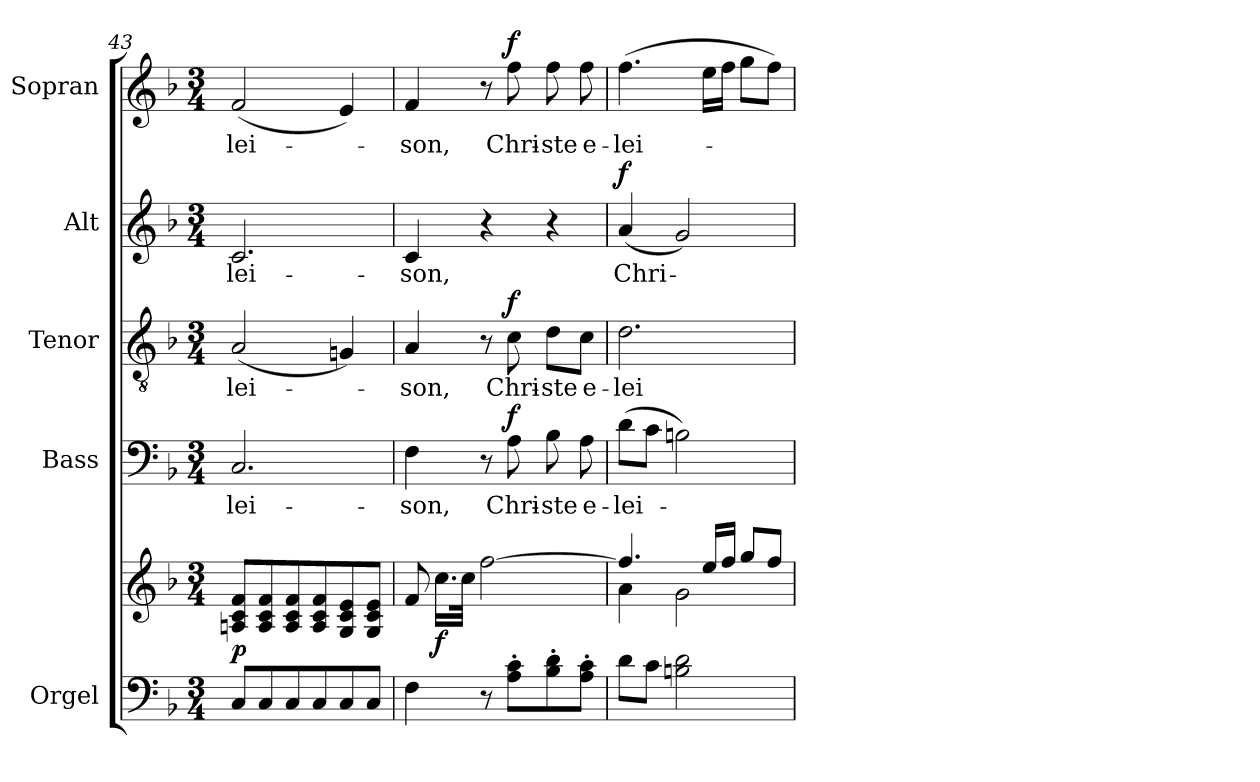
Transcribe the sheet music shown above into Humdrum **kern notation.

**kern	**kern	**dynam	**kern	**text	**dynam	**kern	**text	**dynam	**kern	**text	**dynam	**kern	**text	**dynam
*part5	*part5	*part5	*part4	*part4	*part4	*part3	*part3	*part3	*part2	*part2	*part2	*part1	*part1	*part1
*staff6	*staff5	*staff5/6	*staff4	*staff4	*staff4	*staff3	*staff3	*staff3	*staff2	*staff2	*staff2	*staff1	*staff1	*staff1
*I"Orgel	*	*	*I"Bass	*	*	*I"Tenor	*	*	*I"Alt	*	*	*I"Sopran	*	*
*I'Org.	*	*	*I'B	*	*	*I'T	*	*	*I'A	*	*	*I'S	*	*
*clefF4	*clefG2	*	*clefF4	*	*	*clefGv2	*	*	*clefG2	*	*	*clefG2	*	*
*k[b-]	*k[b-]	*	*k[b-]	*	*	*k[b-]	*	*	*k[b-]	*	*	*k[b-]	*	*
*F:	*F:	*	*F:	*	*	*F:	*	*	*F:	*	*	*F:	*	*
*M3/4	*M3/4	*	*M3/4	*	*	*M3/4	*	*	*M3/4	*	*	*M3/4	*	*
=43	=43	=43	=43	=43	=43	=43	=43	=43	=43	=43	=43	=43	=43	=43
!	!	!LO:DY:b	!	!LO:LY:b	!	!	!LO:LY:b	!	!	!LO:LY:b	!	!	!LO:LY:b	!
8C/L	8An/ 8c/ 8f/L	p	2.C/	-lei-	.	(<2A/	-lei-	.	2.c/	-lei-	.	(<2f/	-lei-	.
8C/	8A/ 8c/ 8f/	.	.	.	.	.	.	.	.	.	.	.	.	.
8C/	8A/ 8c/ 8f/	.	.	.	.	.	.	.	.	.	.	.	.	.
8C/	8A/ 8c/ 8f/	.	.	.	.	.	.	.	.	.	.	.	.	.
8C/	8G/ 8c/ 8e/	.	.	.	.	4Gn/)	.	.	.	.	.	4e/)	.	.
8C/J	8G/ 8c/ 8e/J	.	.	.	.	.	.	.	.	.	.	.	.	.
=44	=44	=44	=44	=44	=44	=44	=44	=44	=44	=44	=44	=44	=44	=44
!	!	!	!	!LO:LY:b	!	!	!LO:LY:b	!	!	!LO:LY:b	!	!	!LO:LY:b	!
4F\	8f/	.	4F\	-son,	.	4A/	-son,	.	4c/	-son,	.	4f/	-son,	.
!	!	!LO:DY:b	!	!	!	!	!	!	!	!	!	!	!	!
.	16.cc\LL	f	.	.	.	.	.	.	.	.	.	.	.	.
.	32cc\JJk	.	.	.	.	.	.	.	.	.	.	.	.	.
8r	[2ff\	.	8r	.	.	8r	.	.	4r	.	.	8r	.	.
!	!	!	!	!LO:LY:b	!LO:DY:a	!	!LO:LY:b	!LO:DY:a	!	!	!	!	!LO:LY:b	!LO:DY:a
8A\'> 8c\'>L	.	.	8A\	Chri-	f	8c\	Chri-	f	.	.	.	8ff\	Chri-	f
!	!	!	!	!LO:LY:b	!	!	!LO:LY:b	!	!	!	!	!	!LO:LY:b	!
8B-\'> 8d\'>	.	.	8B-\	-ste	.	8d\L	-ste	.	4r	.	.	8ff\	-ste	.
!	!	!	!	!LO:LY:b	!	!	!LO:LY:b	!	!	!	!	!	!LO:LY:b	!
8A\'> 8c\'>J	.	.	8A\	e-	.	8c\J	e-	.	.	.	.	8ff\	e-	.
=45	=45	=45	=45	=45	=45	=45	=45	=45	=45	=45	=45	=45	=45	=45
*	*^	*	*	*	*	*	*	*	*	*	*	*	*	*
!	!	!	!	!	!LO:LY:b	!	!	!LO:LY:b	!	!	!LO:LY:b	!LO:DY:a	!	!LO:LY:b	!
8d\L	4.ff/]	4a\	.	(>8d\L	-lei-	.	2.d\	-lei-	.	(<4a/	Chri-	f	(>4.ff\	-lei-	.
8c\J	.	.	.	8c\J	.	.	.	.	.	.	.	.	.	.	.
2Bn\ 2d\	.	2g\	.	2Bn\)	.	.	.	.	.	2g/)	.	.	.	.	.
.	16ee/LL	.	.	.	.	.	.	.	.	.	.	.	16ee\LL	.	.
.	16ff/JJ	.	.	.	.	.	.	.	.	.	.	.	16ff\JJ	.	.
.	8gg/L	.	.	.	.	.	.	.	.	.	.	.	8gg\L	.	.
.	8ff/J	.	.	.	.	.	.	.	.	.	.	.	8ff\J)	.	.
*	*v	*v	*	*	*	*	*	*	*	*	*	*	*	*	*
=	=	=	=	=	=	=	=	=	=	=	=	=	=	=
*-	*-	*-	*-	*-	*-	*-	*-	*-	*-	*-	*-	*-	*-	*-
